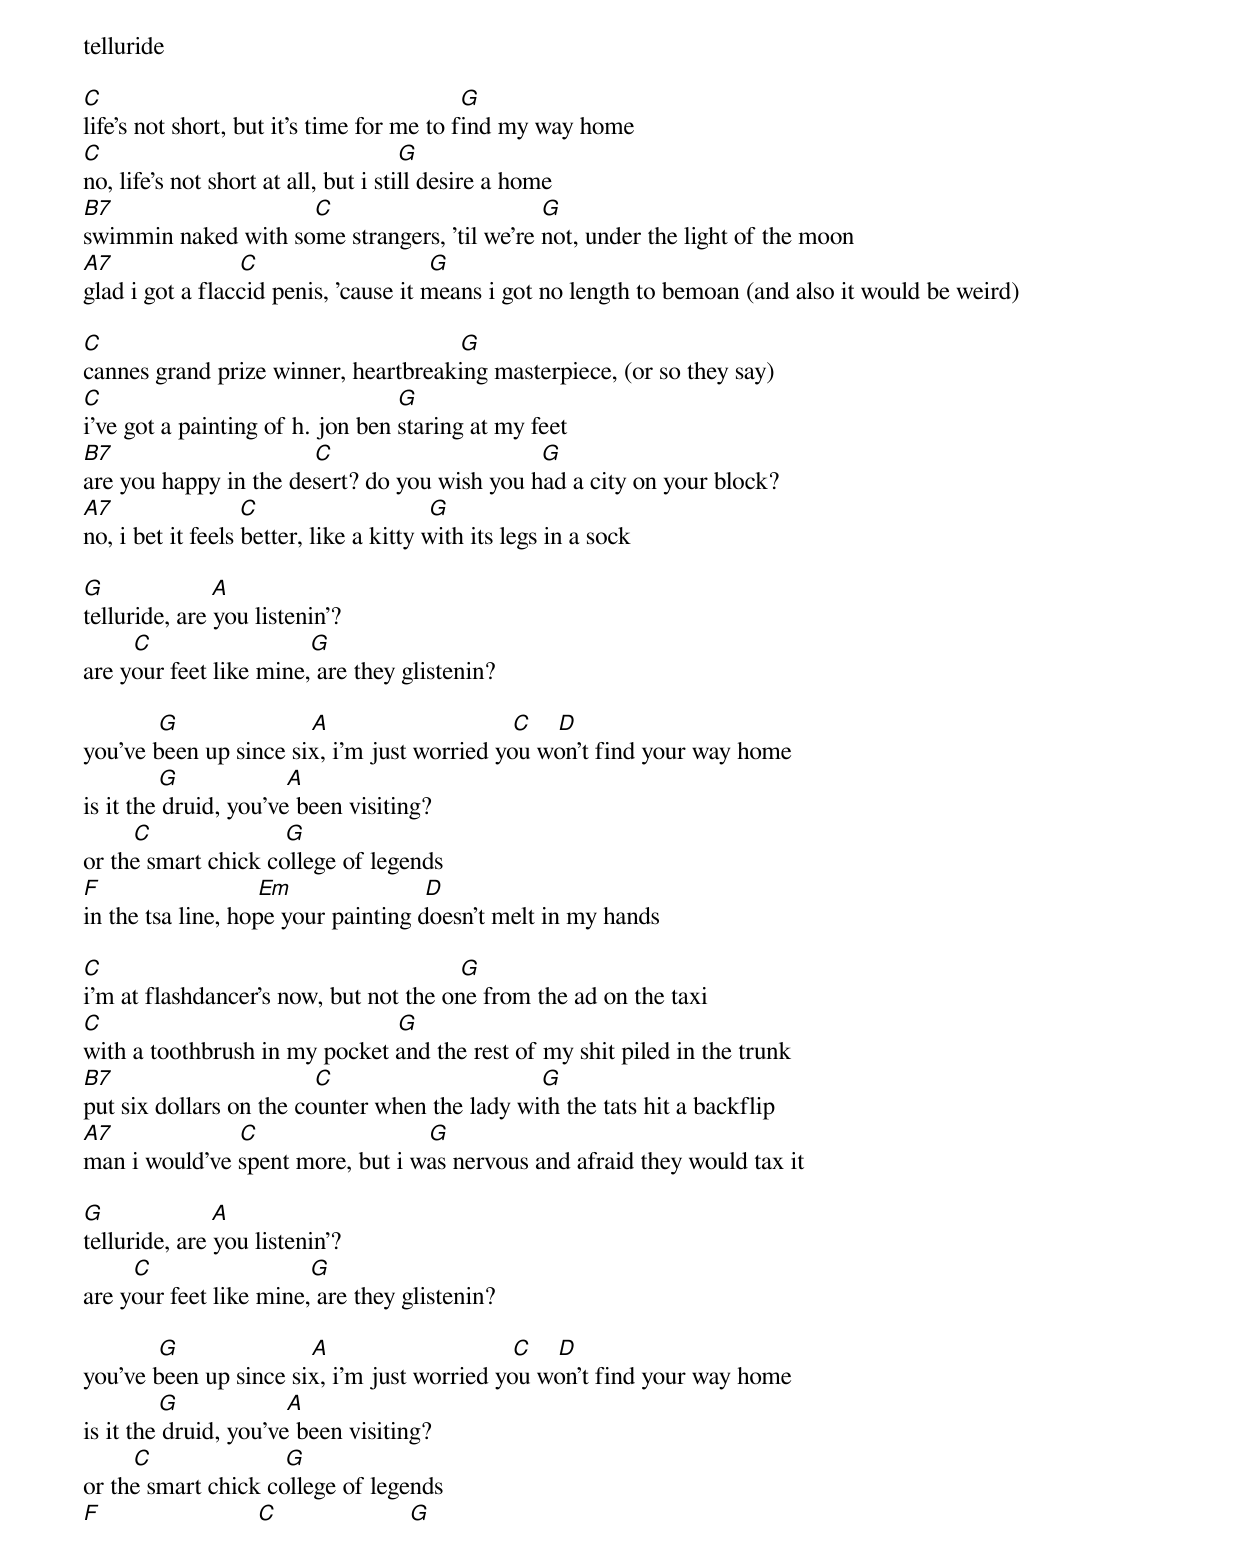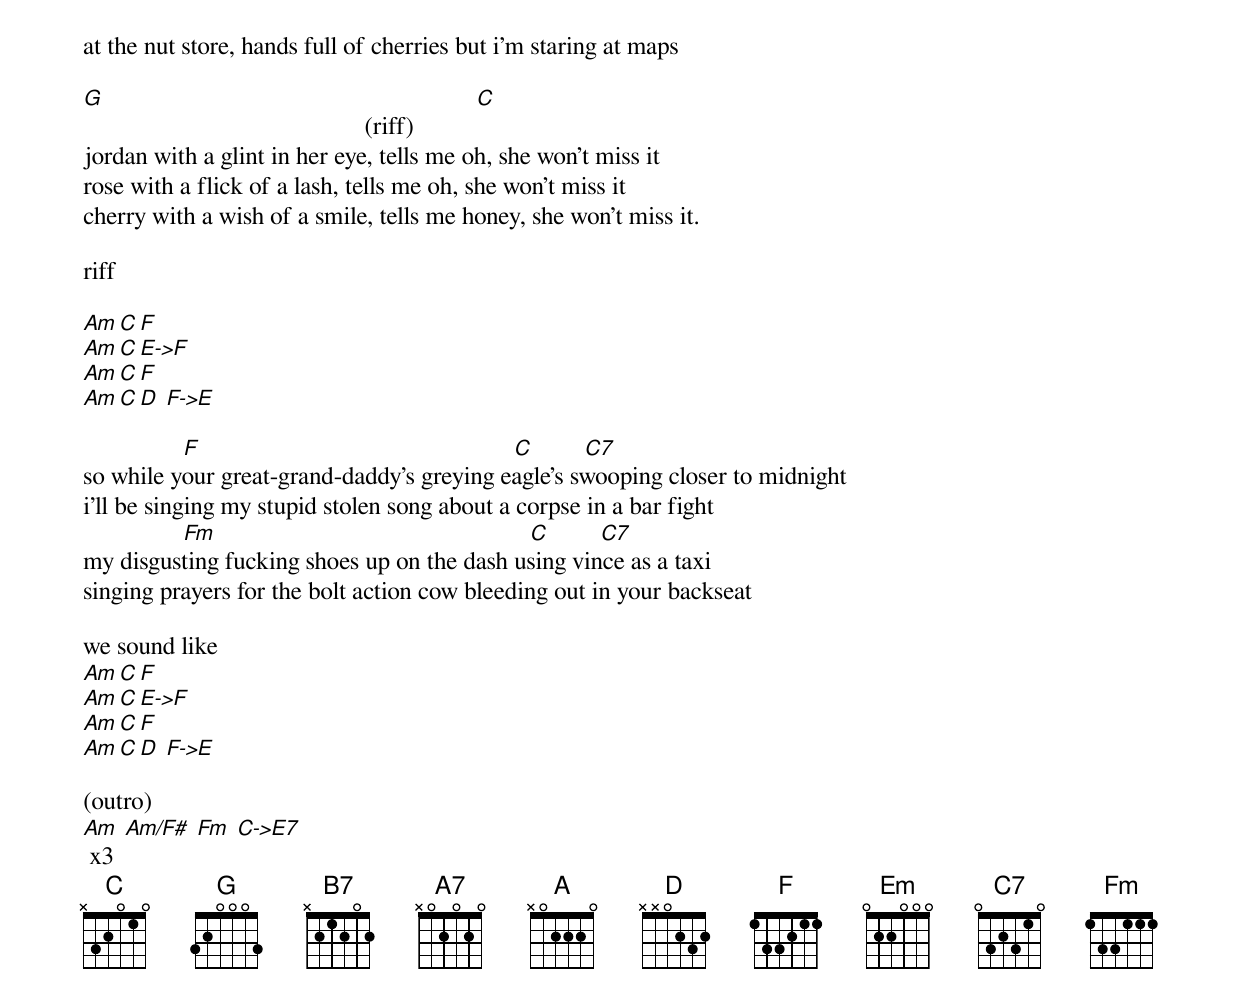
telluride

[C]                                                         [G]
life's not short, but it's time for me to find my way home
[C]                                               [G]
no, life's not short at all, but i still desire a home
[B7]                                [C]                                 [G]
swimmin naked with some strangers, 'til we're not, under the light of the moon
[A7]                    [C]                           [G]
glad i got a flaccid penis, 'cause it means i got no length to bemoan (and also it would be weird)

[C]                                                         [G]
cannes grand prize winner, heartbreaking masterpiece, (or so they say)
[C]                                               [G]
i've got a painting of h. jon ben staring at my feet
[B7]                                [C]                                 [G]
are you happy in the desert? do you wish you had a city on your block?
[A7]                    [C]                           [G]
no, i bet it feels better, like a kitty with its legs in a sock

[G]                 [A]
telluride, are you listenin'?
        [C]                         [G]
are your feet like mine, are they glistenin?

            [G]                     [A]                             [C]    [D]
you've been up since six, i'm just worried you won't find your way home
            [G]                 [A]
is it the druid, you've been visiting?
        [C]                     [G]
or the smart chick college of legends
[F]                         [Em]                     [D]
in the tsa line, hope your painting doesn't melt in my hands

[C]                                                         [G]
i'm at flashdancer's now, but not the one from the ad on the taxi
[C]                                               [G]
with a toothbrush in my pocket and the rest of my shit piled in the trunk
[B7]                                [C]                                 [G]
put six dollars on the counter when the lady with the tats hit a backflip
[A7]                    [C]                           [G]
man i would've spent more, but i was nervous and afraid they would tax it

[G]                 [A]
telluride, are you listenin'?
        [C]                         [G]
are your feet like mine, are they glistenin?

            [G]                     [A]                             [C]    [D]
you've been up since six, i'm just worried you won't find your way home
            [G]                 [A]
is it the druid, you've been visiting?
        [C]                     [G]
or the smart chick college of legends
[F]                         [C]                     [G]
at the nut store, hands full of cherries but i'm staring at maps

[G]                                             (riff)          [C]
jordan with a glint in her eye, tells me oh, she won't miss it
rose with a flick of a lash, tells me oh, she won't miss it
cherry with a wish of a smile, tells me honey, she won't miss it.

riff

[Am C F]
[Am C E->F]
[Am C F]
[Am C D  F->E]

                [F]                                                  [C]        [C7]
so while your great-grand-daddy's greying eagle's swooping closer to midnight
i'll be singing my stupid stolen song about a corpse in a bar fight
                [Fm]                                                  [C]        [C7]
my disgusting fucking shoes up on the dash using vince as a taxi
singing prayers for the bolt action cow bleeding out in your backseat

we sound like
[Am C F]
[Am C E->F]
[Am C F]
[Am C D  F->E]

(outro)
[Am  Am/F#  Fm  C->E7] x3
